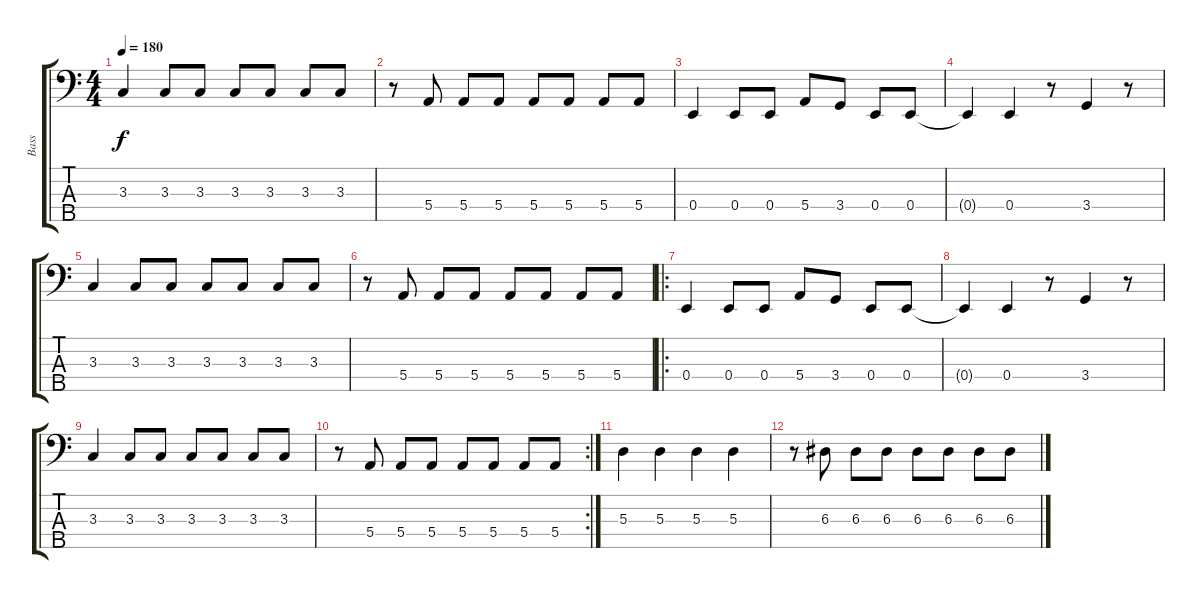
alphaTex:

\track ("Bass" "Bass") {instrument electricbassfinger}
\staff {score tabs}
\tuning (G2 D2 A1 E1 B0) {hide}
\ts (4 4)
\tempo 180
\clef f4
\ks c
3.3.4{dy f} 3.3.8 3.3.8 3.3.8 3.3.8 3.3.8 3.3.8 |
r.8 5.4.8 5.4.8 5.4.8 5.4.8 5.4.8 5.4.8 5.4.8 |
0.4.4 0.4.8 0.4.8 5.4.8 3.4.8 0.4.8 0.4.8 |
0.4{t}.4 0.4.4 r.8 3.4.4 r.8 |
3.3.4 3.3.8 3.3.8 3.3.8 3.3.8 3.3.8 3.3.8 |
r.8 5.4.8 5.4.8 5.4.8 5.4.8 5.4.8 5.4.8 5.4.8 |
\ro
0.4.4 0.4.8 0.4.8 5.4.8 3.4.8 0.4.8 0.4.8 |
0.4{t}.4 0.4.4 r.8 3.4.4 r.8 |
3.3.4 3.3.8 3.3.8 3.3.8 3.3.8 3.3.8 3.3.8 |
\rc 2
r.8 5.4.8 5.4.8 5.4.8 5.4.8 5.4.8 5.4.8 5.4.8 |
5.3.4 5.3.4 5.3.4 5.3.4 |
r.8 6.3.8 6.3.8 6.3.8 6.3.8 6.3.8 6.3.8 6.3.8
